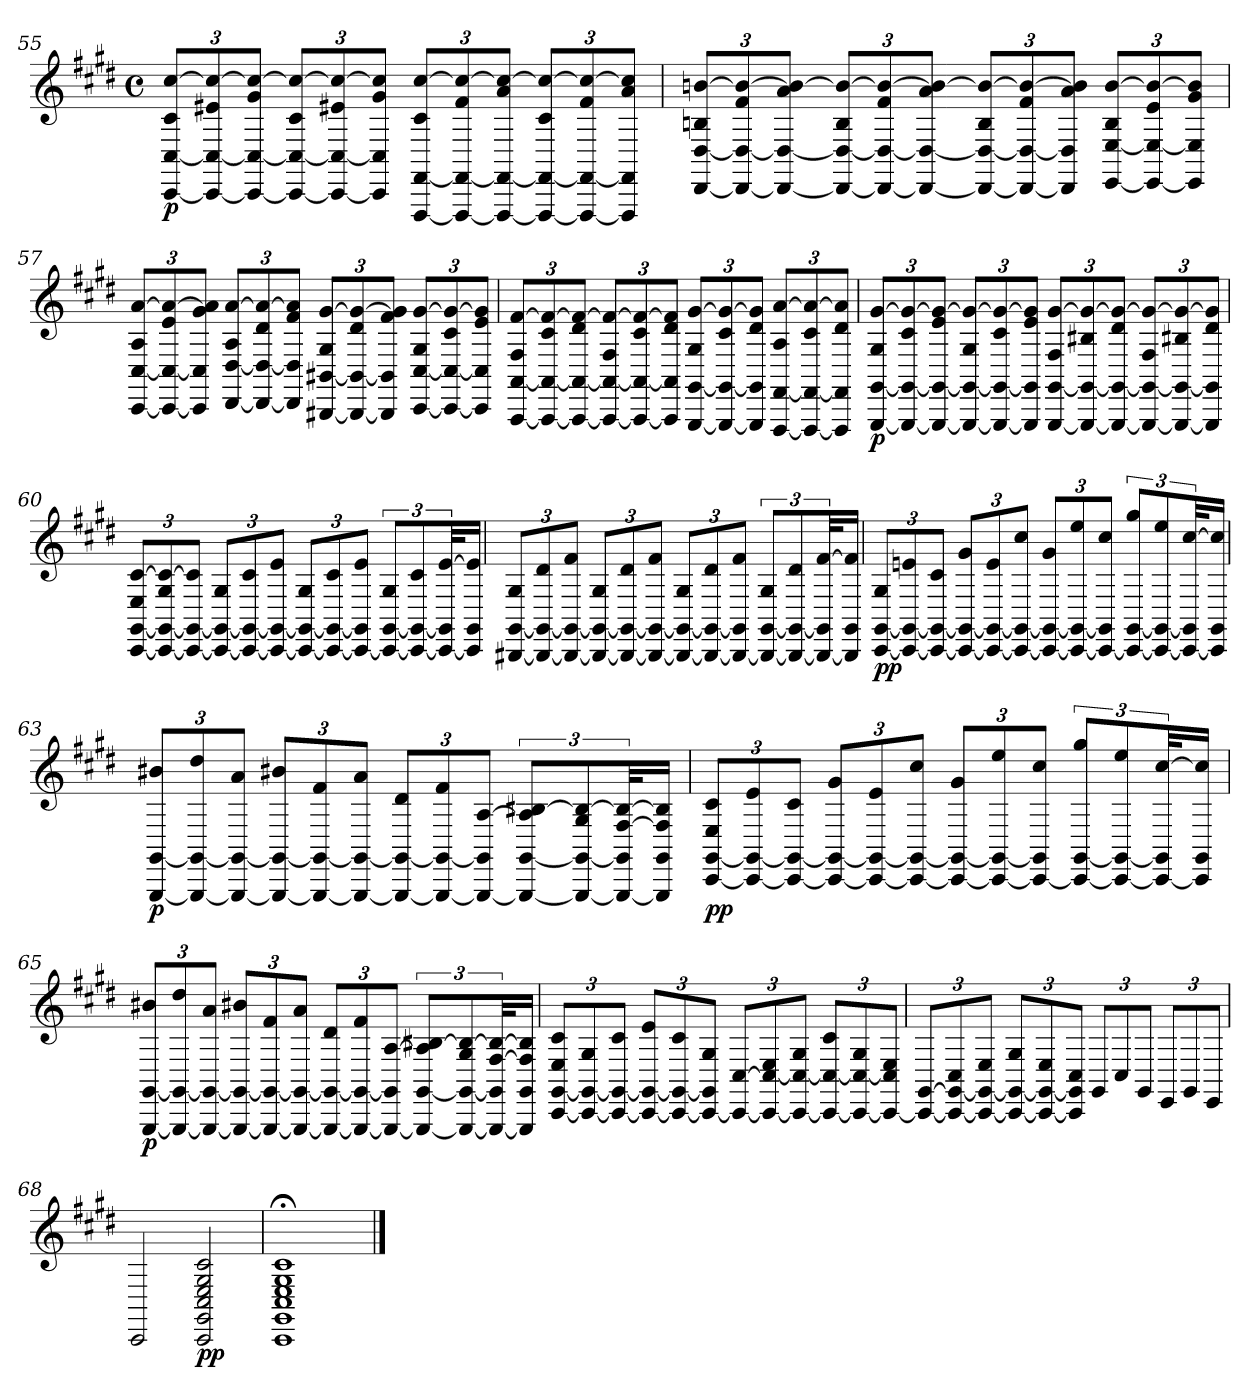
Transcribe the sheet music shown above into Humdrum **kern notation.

**kern	**dynam
*part1	*part1
*staff1	*staff1
*clefG2	*
*k[f#c#g#d#]	*
*M4/4	*
*met(c)	*
=55	=55
[12CC# [12C# 12c# [12cc#L	p
12CC#_ 12C#_ 12e#X 12cc#_	.
12CC#_ 12C#_ 12g# 12cc#_J	.
12CC#_ 12C#_ 12c# 12cc#_L	.
12CC#_ 12C#_ 12e#X 12cc#_	.
12CC#] 12C#] 12g# 12cc#]J	.
[12FFF# [12FF# 12c# [12cc#L	.
12FFF#_ 12FF#_ 12f# 12cc#_	.
12FFF#_ 12FF#_ 12a 12cc#_J	.
12FFF#_ 12FF#_ 12c# 12cc#_L	.
12FFF#_ 12FF#_ 12f# 12cc#_	.
12FFF#] 12FF#] 12a 12cc#]J	.
=56	=56
[12DD# [12D# 12Bn [12bnL	.
12DD#_ 12D#_ 12f# 12b_	.
12DD#_ 12D#_ 12a 12b_J	.
12DD#_ 12D#_ 12B 12b_L	.
12DD#_ 12D#_ 12f# 12b_	.
12DD#_ 12D#_ 12a 12b_J	.
12DD#_ 12D#_ 12B 12b_L	.
12DD#_ 12D#_ 12f# 12b_	.
12DD#] 12D#] 12a 12b]J	.
[12EE [12E 12B [12bL	.
12EE_ 12E_ 12e 12b_	.
12EE] 12E] 12g# 12b]J	.
=57	=57
[12CC# [12C# 12A [12aL	.
12CC#_ 12C#_ 12e 12a_	.
12CC#] 12C#] 12g# 12a]J	.
[12DD# [12D# 12A [12aL	.
12DD#_ 12D#_ 12d# 12a_	.
12DD#] 12D#] 12f# 12a]J	.
[12BBB#X [12BB#X 12G# [12g#L	.
12BBB#_ 12BB#_ 12d# 12g#_	.
12BBB#] 12BB#] 12f# 12g#]J	.
[12CC# [12C# 12G# [12g#L	.
12CC#_ 12C#_ 12c# 12g#_	.
12CC#] 12C#] 12e 12g#]J	.
=58	=58
[12AAA [12AA 12F# [12f#L	.
12AAA_ 12AA_ 12c# 12f#_	.
12AAA_ 12AA_ 12d# 12f#_J	.
12AAA_ 12AA_ 12F# 12f#_L	.
12AAA_ 12AA_ 12c# 12f#_	.
12AAA] 12AA] 12d# 12f#]J	.
[12GGG# [12GG# 12G# [12g#L	.
12GGG#_ 12GG#_ 12c# 12g#_	.
12GGG#] 12GG#] 12d# 12g#]J	.
[12FFF# [12FF# 12A [12aL	.
12FFF#_ 12FF#_ 12c# 12a_	.
12FFF#] 12FF#] 12d# 12a]J	.
=59	=59
[12GGG# [12GG# 12G# [12g#L	p
12GGG#_ 12GG#_ 12c# 12g#_	.
12GGG#_ 12GG#_ 12e 12g#_J	.
12GGG#_ 12GG#_ 12G# 12g#_L	.
12GGG#_ 12GG#_ 12c# 12g#_	.
12GGG#] 12GG#] 12e 12g#]J	.
[12GGG# [12GG# 12F# [12g#L	.
12GGG#_ 12GG#_ 12B#X 12g#_	.
12GGG#_ 12GG#_ 12d# 12g#_J	.
12GGG#_ 12GG#_ 12F# 12g#_L	.
12GGG#_ 12GG#_ 12B#X 12g#_	.
12GGG#] 12GG#] 12d# 12g#]J	.
=60	=60
[12CC# [12GG# 12E [12c#L	.
12CC#_ 12GG#_ 12G# 12c#_	.
12CC#_ 12GG#_ 12c#]J	.
12CC#_ 12GG#_ 12G#L	.
12CC#_ 12GG#_ 12c#	.
12CC#_ 12GG#_ 12eJ	.
12CC#_ 12GG#_ 12G#L	.
12CC#_ 12GG#_ 12c#	.
12CC#_ 12GG#] 12eJ	.
12CC#_ [12GG# 12G#L	.
12CC#_ 12GG#_ 12c#	.
48CC#_ 48GG#] [48eKL	.
16CC#] 16GG# 16e]JJ	.
=61	=61
[12BBB#X [12GG# 12G#L	.
12BBB#_ 12GG#_ 12d#	.
12BBB#_ 12GG#_ 12f#J	.
12BBB#_ 12GG#_ 12G#L	.
12BBB#_ 12GG#_ 12d#	.
12BBB#_ 12GG#_ 12f#J	.
12BBB#_ 12GG#_ 12G#L	.
12BBB#_ 12GG#_ 12d#	.
12BBB#_ 12GG#] 12f#J	.
12BBB#_ [12GG# 12G#L	.
12BBB#_ 12GG#_ 12d#	.
48BBB#_ 48GG#] [48f#KL	.
16BBB#] 16GG# 16f#]JJ	.
=62	=62
[12CC# [12GG# 12G#L	pp
12CC#_ 12GG#_ 12en	.
12CC#_ 12GG#_ 12c#J	.
12CC#_ 12GG#_ 12g#L	.
12CC#_ 12GG#_ 12e	.
12CC#_ 12GG#_ 12cc#J	.
12CC#_ 12GG#_ 12g#L	.
12CC#_ 12GG#_ 12ee	.
12CC#_ 12GG#] 12cc#J	.
12CC#_ [12GG# 12gg#L	.
12CC#_ 12GG#_ 12ee	.
48CC#_ 48GG#] [48cc#KL	.
16CC#] 16GG# 16cc#]JJ	.
=63	=63
[12GGG# [12GG# 12b#XL	p
12GGG#_ 12GG#_ 12dd#	.
12GGG#_ 12GG#_ 12aJ	.
12GGG#_ 12GG#_ 12b#XL	.
12GGG#_ 12GG#_ 12f#	.
12GGG#_ 12GG#_ 12aJ	.
12GGG#_ 12GG#_ 12d#L	.
12GGG#_ 12GG#_ 12f#	.
12GGG#_ 12GG#] [12AJ	.
12GGG#_ [12GG# 12A] [12B#XL	.
12GGG#_ 12GG#_ 12G# 12B#_	.
48GGG#_ 48GG#] [48F# 48B#_KL	.
16GGG#] 16GG# 16F#] 16B#]JJ	.
=64	=64
[12CC# [12GG# 12E 12c#L	pp
12CC#_ 12GG#_ 12e	.
12CC#_ 12GG#_ 12c#J	.
12CC#_ 12GG#_ 12g#L	.
12CC#_ 12GG#_ 12e	.
12CC#_ 12GG#_ 12cc#J	.
12CC#_ 12GG#_ 12g#L	.
12CC#_ 12GG#_ 12ee	.
12CC#_ 12GG#] 12cc#J	.
12CC#_ [12GG# 12gg#L	.
12CC#_ 12GG#_ 12ee	.
48CC#_ 48GG#] [48cc#KL	.
16CC#] 16GG# 16cc#]JJ	.
=65	=65
[12GGG# [12GG# 12b#XL	p
12GGG#_ 12GG#_ 12dd#	.
12GGG#_ 12GG#_ 12aJ	.
12GGG#_ 12GG#_ 12b#XL	.
12GGG#_ 12GG#_ 12f#	.
12GGG#_ 12GG#_ 12aJ	.
12GGG#_ 12GG#_ 12d#L	.
12GGG#_ 12GG#_ 12f#	.
12GGG#_ 12GG#] [12AJ	.
12GGG#_ [12GG# 12A] [12B#XL	.
12GGG#_ 12GG#_ 12G# 12B#_	.
48GGG#_ 48GG#] [48F# 48B#_KL	.
16GGG#] 16GG# 16F#] 16B#]JJ	.
=66	=66
[12CC# [12GG# 12E 12c#L	.
12CC#_ 12GG#_ 12G#	.
12CC#_ 12GG#_ 12c#J	.
12CC#_ 12GG#_ 12eL	.
12CC#_ 12GG#_ 12c#	.
12CC#_ 12GG#] 12G#J	.
12CC#_ [12C#L	.
12CC#_ 12C#_ 12E	.
12CC#_ 12C#_ 12G#J	.
12CC#_ 12C#_ 12c#L	.
12CC#_ 12C#_ 12G#	.
12CC#_ 12C#] 12EJ	.
=67	=67
12CC#_ [12GG#L	.
12CC#_ 12GG#_ 12C#	.
12CC#_ 12GG#_ 12EJ	.
12CC#_ 12GG#_ 12G#L	.
12CC#_ 12GG#_ 12E	.
12CC#] 12GG#] 12C#J	.
12GG#L	.
12C#	.
12GG#J	.
12EEL	.
12GG#	.
12EEJ	.
=68	=68
2CC#	.
2CC# 2GG# 2C# 2E 2G# 2c#	pp
=69	=69
1CC#;< 1GG#;< 1C#;< 1E;< 1G#;< 1c#;<	.
==	==
*-	*-
